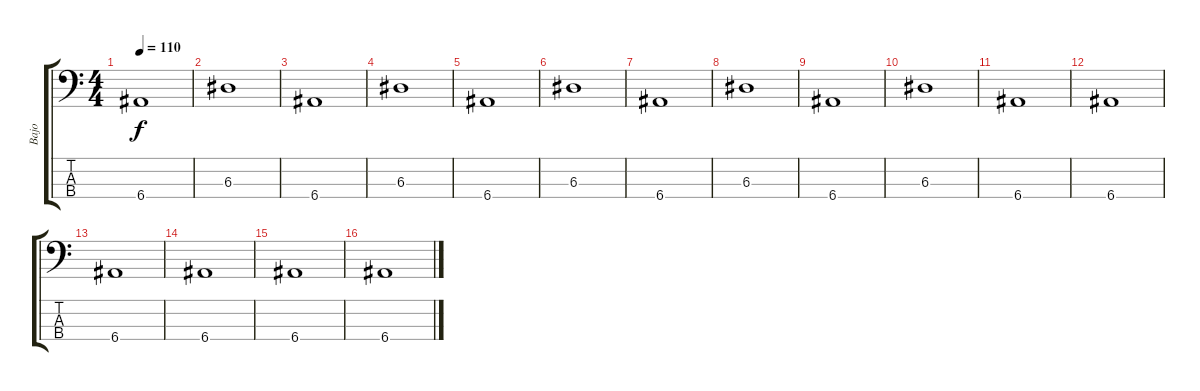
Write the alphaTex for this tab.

\track ("Bajo" "Bajo") {instrument electricbassfinger}
\staff {score tabs}
\tuning (G2 D2 A1 E1) {hide}
\ts (4 4)
\tempo 110
\clef f4
\ks c
6.4.1{dy f} |
6.3.1 |
6.4.1 |
6.3.1 |
6.4.1 |
6.3.1 |
6.4.1 |
6.3.1 |
6.4.1 |
6.3.1 |
6.4.1{volume 8} |
6.4.1 |
6.4.1 |
6.4.1 |
6.4.1 |
6.4.1
